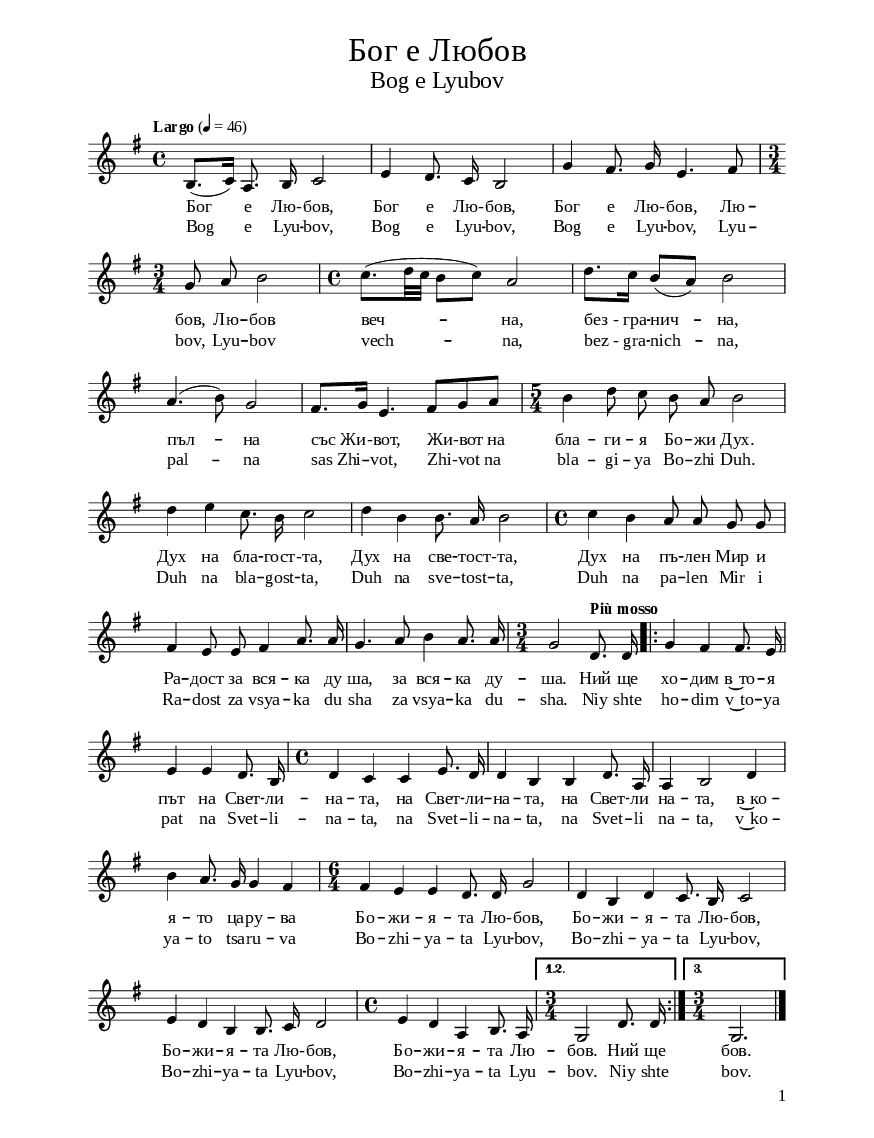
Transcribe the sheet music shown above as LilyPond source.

\version "2.22.1"

% include paper part and global functions
\include "include/globals.ily"

\bookpart {
  \include "include/bookpart-paper.ily"
  \score {
    \include "include/score-layout.ily"

    \new Voice \relative c' {
      \clef treble
      \key g \major
      \time 4/4
      \tempoFunc "Largo" 4 "46"

      \autoBeamOff

      b8. [(c16)] a8. b16 c2 |
      e4 d8. c16 b2 |
      g'4 fis8. g16 e4. fis8 | \break

      \time 3/4 g8 a8 b2 |
      \time 4/4 c8. [(d32 c32] b8 [c8]) a2 |
      d8. [c16] b8 [(a8)] b2 | \break

      a4. (b8) g2 |
      fis8. [g16] e4. fis8 [g8 a8] |
      \time 5/4 b4 d8 c8 b8 a8 b2 | \break

      d4 e4 c8. b16 c2 |
      d4 b4 b8. a16 b2 |
      \time 4/4 c4 b4 a8 a8 g8 g8 | \break

      fis4 e8 e8 fis4 a8. a16 |
      g4. a8 b4 a8. a16 |
      \time 3/4 g2 \tempo "Più mosso"  d8. d16 |
      \repeat volta 3 {
        g4 fis4 fis8. e16 | \break

        e4 e4 d8. b16 |
        \time 4/4 d4 c4 c4 e8. d16 |
        d4 b4 b4 d8. a16 |
        a4 b2 d4 | \break

        b'4 a8. g16 g4 fis4 |
        \time 6/4 fis4 e4 e4 d8. d16 g2 |
        d4 b4 d4 c8. b16 c2 | \break

        e4 d4 b4 b8. c16 d2 |
        \time 4/4 e4 d4 a4 b8. a16 |
      } % repeat
      \alternative {
        { \time 3/4 g2 d'8. d16 }
        { \time 3/4 g,2.  \bar "|." }
      }
    }

    \addlyrics {
      Бог е "Лю-" -- бов, | Бог е "Лю-" -- бов, | Бог е "Лю-" -- бов, Лю -- |
      бов, Лю -- бов  | веч -- на, | "без - гра" -- нич -- на, |
      пъл -- на | със_Жи -- "-вот," "Жи-вот на" | бла -- ги -- я Бо -- жи  Дух.
      Дух на бла -- гост -- "-та," | Дух на све -- тост -- "-та," | Дух на пъ -- лен Мир и |
      Ра -- дост за вся -- ка ду | ша, за вся -- ка ду -- | ша. Ний щe | хо -- дим в~то -- я |
      път  на Свет -- ли -- | на -- та, на Свет -- ли -- | на -- та, на Свет -- ли | на -- та, в~ко -- |
      я -- то ца -- ру -- ва | Бо -- жи -- я -- та "Лю-" -- бов, | Бо -- жи -- я -- та "Лю-" -- бов, |
      Бо -- жи -- я -- та "Лю-" -- бов, | Бо -- жи -- я -- та Лю -- | бов. Ний ще | бов.}
      \addlyrics {
        Bog e Lyu -- bov, | Bog e Lyu -- bov, | Bog e Lyu -- bov, Lyu -- |
        bov, Lyu -- bov  | vech -- na, | "bez - gra" -- nich -- na, |
        pal -- na | sas_Zhi -- vot, "Zhi-vot na" | bla -- gi -- ya Bo -- zhi  Duh. |
        Duh na bla -- gost -- ta, | Duh na sve -- tost -- ta, | Duh na pa -- len Mir i |
        Ra -- dost za vsya -- ka du | sha za vsya -- ka du -- | sha. Niy shte | ho -- dim v~to -- ya |
        pat  na Svet -- li -- | na -- ta, na Svet -- li -- | na -- ta, na Svet -- li | na -- ta, v~ko -- |
        ya -- to tsa -- ru -- va | Bo -- zhi -- ya -- ta Lyu -- bov, | Bo -- zhi -- ya -- ta Lyu -- bov, |
        Bo -- zhi -- ya -- ta Lyu -- bov, | Bo -- zhi -- ya -- ta Lyu -- | bov. Niy shte | bov.}
        \header {
          title = \titleFunc "Бог е Любов" "Bog e Lyubov"
        }

        \midi{}

      } % score
      %\markup \empty-t


      % include foreign translation(s) of the song
      \version "2.22.1"

\markup \fill-line { \fontsize #deTitleFontSize "Gott ist Liebe" }
\markup \null
\markup \null
\markup \fontsize #deCoupletFontSize {
  \hspace #10
  \override #`(baseline-skip . ,deCoupletBaselineSkip)

  \column {

    \line { " "  Gott ist Liebe, Gott ist Liebe, }

    \line { " " Gott ist Liebe, Liebe,}

    \line { " " ewige, grenzenlose Liebe, }

    \line { " " voll mit Leben, }

    \line { " " das Leben des gütigen Geist Gottes. }

    \line { " " Der Geist der Güte, }

    \line { " " der Geist der Heiligkeit,}

    \line { " " der Geist des vollen Friedens und der Freude für jede Seele.}

    \line { " " Wir werden auf diesem Weg des Lichtes gehen, (3)  }
    \line { " " in welchem die göttliche Liebe herrscht. (3)}



  }


}


    } % bookpart
